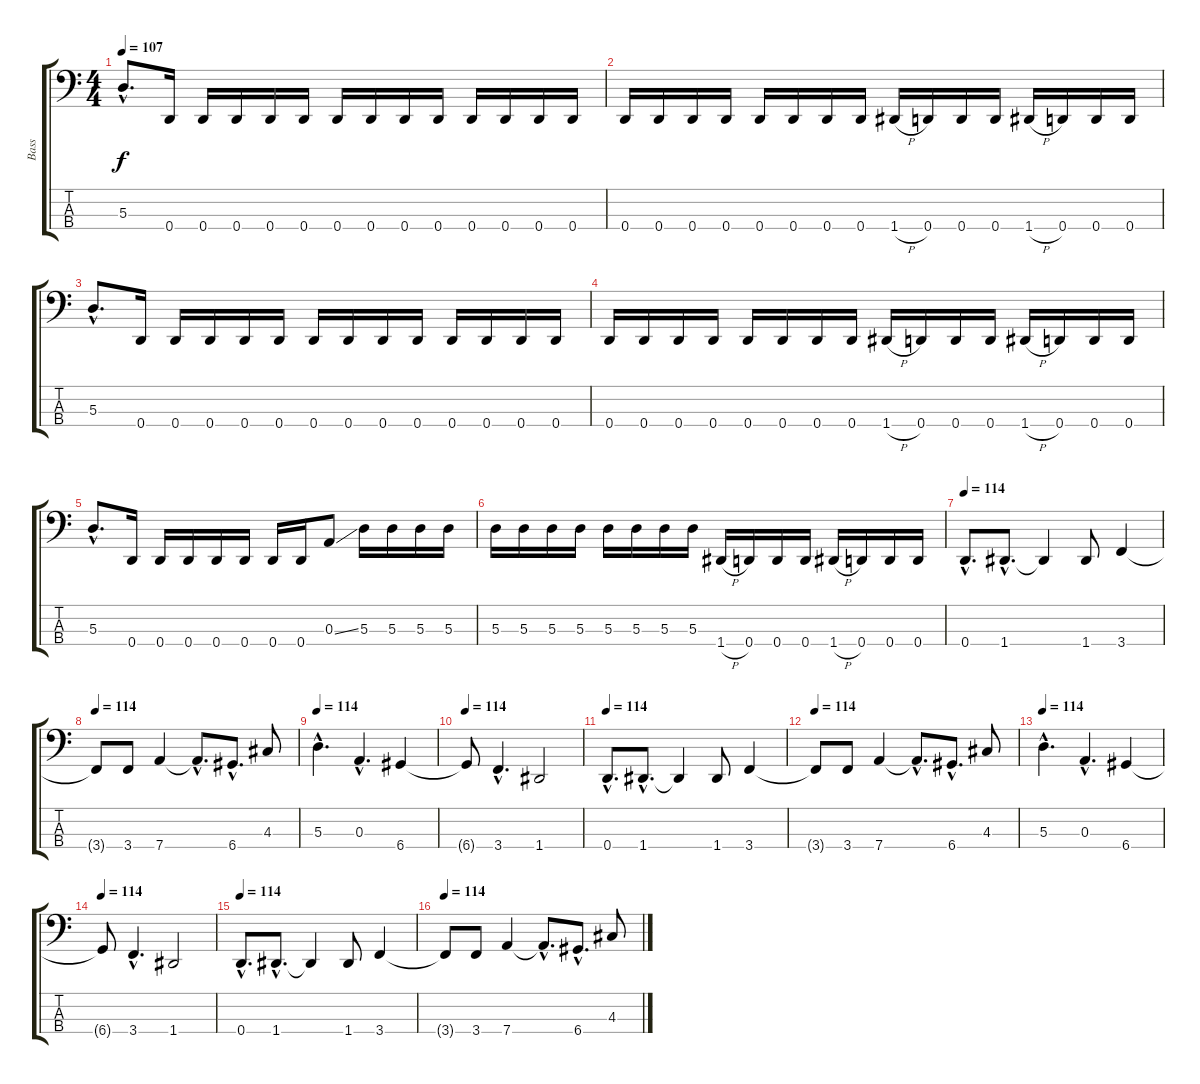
\track ("Bass" "Bass") {instrument electricbassfinger}
\staff {score tabs}
\tuning (G2 D2 A1 D1) {hide}
\ts (4 4)
\tempo 107
\clef f4
\ks c
5.3{hac}.8{d dy f} 0.4.16 0.4.16 0.4.16 0.4.16 0.4.16 0.4.16 0.4.16 0.4.16 0.4.16 0.4.16 0.4.16 0.4.16 0.4.16 |
0.4.16 0.4.16 0.4.16 0.4.16 0.4.16 0.4.16 0.4.16 0.4.16 1.4{h}.16 0.4.16 0.4.16 0.4.16 1.4{h}.16 0.4.16 0.4.16 0.4.16 |
5.3{hac}.8{d} 0.4.16 0.4.16 0.4.16 0.4.16 0.4.16 0.4.16 0.4.16 0.4.16 0.4.16 0.4.16 0.4.16 0.4.16 0.4.16 |
0.4.16 0.4.16 0.4.16 0.4.16 0.4.16 0.4.16 0.4.16 0.4.16 1.4{h}.16 0.4.16 0.4.16 0.4.16 1.4{h}.16 0.4.16 0.4.16 0.4.16 |
5.3{hac}.8{d} 0.4.16 0.4.16 0.4.16 0.4.16 0.4.16 0.4.16 0.4.16 0.3{ss}.8 5.3.16 5.3.16 5.3.16 5.3.16 |
5.3.16 5.3.16 5.3.16 5.3.16 5.3.16 5.3.16 5.3.16 5.3.16 1.4{h}.16 0.4.16 0.4.16 0.4.16 1.4{h}.16 0.4.16 0.4.16 0.4.16 |
\tempo 114
0.4{hac}.8{d} 1.4{hac}.8{d} 1.4{t}.4 1.4.8 3.4.4 |
\tempo 114
3.4{t}.8 3.4.8 7.4.4 7.4{hac t}.8{d} 6.4{hac}.8{d} 4.3.8 |
\tempo 114
5.3{hac}.4{d} 0.3{hac}.4{d} 6.4.4 |
\tempo 114
6.4{t}.8 3.4{hac}.4{d} 1.4.2 |
\tempo 110
\tempo 114
0.4{hac}.8{d} 1.4{hac}.8{d} 1.4{t}.4 1.4.8 3.4.4 |
\tempo 114
3.4{t}.8 3.4.8 7.4.4 7.4{hac t}.8{d} 6.4{hac}.8{d} 4.3.8 |
\tempo 114
5.3{hac}.4{d} 0.3{hac}.4{d} 6.4.4 |
\tempo 114
6.4{t}.8 3.4{hac}.4{d} 1.4.2 |
\tempo 110
\tempo 114
0.4{hac}.8{d} 1.4{hac}.8{d} 1.4{t}.4 1.4.8 3.4.4 |
\tempo 114
3.4{t}.8 3.4.8 7.4.4 7.4{hac t}.8{d} 6.4{hac}.8{d} 4.3.8
